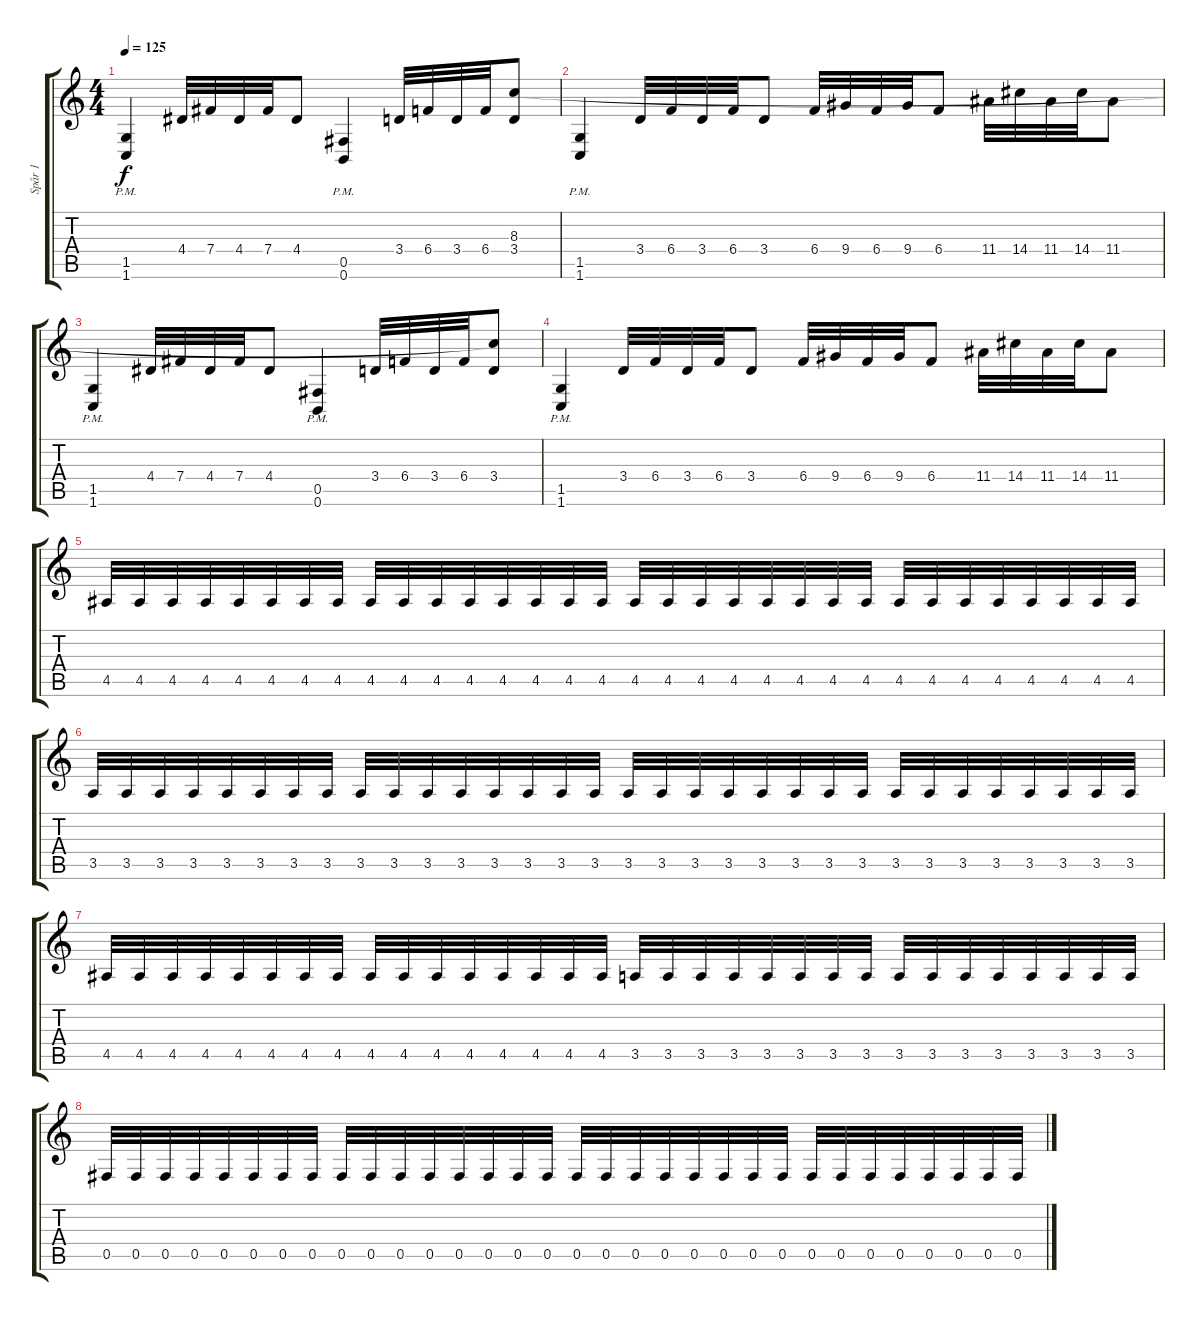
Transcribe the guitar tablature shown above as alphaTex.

\track ("Spår 1" "Spår 1") {instrument distortionguitar}
\staff {score tabs}
\tuning (Db4 Ab3 E3 B2 Gb2 B1) {hide}
\ts (4 4)
\tempo 125
\clef g2
\ks c
(1.5{pm} 1.6{pm}).4{dy f} 4.4.32 7.4.32 4.4.32 7.4.32 4.4.8 (0.5{pm} 0.6{pm}).4 3.4.32 6.4.32 3.4.32 6.4.32 (8.3{t} 3.4).8 |
(1.5{pm} 1.6{pm}).4 3.4.32 6.4.32 3.4.32 6.4.32 3.4.8 6.4.32 9.4.32 6.4.32 9.4.32 6.4.8 11.4.32 14.4.32 11.4.32 14.4.32 11.4.8 |
(1.5{pm} 1.6{pm}).4 4.4.32 7.4.32 4.4.32 7.4.32 4.4.8 (0.5{pm} 0.6{pm}).4 3.4.32 6.4.32 3.4.32 6.4.32 (8.3{t} 3.4).8 |
(1.5{pm} 1.6{pm}).4 3.4.32 6.4.32 3.4.32 6.4.32 3.4.8 6.4.32 9.4.32 6.4.32 9.4.32 6.4.8 11.4.32 14.4.32 11.4.32 14.4.32 11.4.8 |
4.5.32 4.5.32 4.5.32 4.5.32 4.5.32 4.5.32 4.5.32 4.5.32 4.5.32 4.5.32 4.5.32 4.5.32 4.5.32 4.5.32 4.5.32 4.5.32 4.5.32 4.5.32 4.5.32 4.5.32 4.5.32 4.5.32 4.5.32 4.5.32 4.5.32 4.5.32 4.5.32 4.5.32 4.5.32 4.5.32 4.5.32 4.5.32 |
3.5.32 3.5.32 3.5.32 3.5.32 3.5.32 3.5.32 3.5.32 3.5.32 3.5.32 3.5.32 3.5.32 3.5.32 3.5.32 3.5.32 3.5.32 3.5.32 3.5.32 3.5.32 3.5.32 3.5.32 3.5.32 3.5.32 3.5.32 3.5.32 3.5.32 3.5.32 3.5.32 3.5.32 3.5.32 3.5.32 3.5.32 3.5.32 |
4.5.32 4.5.32 4.5.32 4.5.32 4.5.32 4.5.32 4.5.32 4.5.32 4.5.32 4.5.32 4.5.32 4.5.32 4.5.32 4.5.32 4.5.32 4.5.32 3.5.32 3.5.32 3.5.32 3.5.32 3.5.32 3.5.32 3.5.32 3.5.32 3.5.32 3.5.32 3.5.32 3.5.32 3.5.32 3.5.32 3.5.32 3.5.32 |
0.5.32 0.5.32 0.5.32 0.5.32 0.5.32 0.5.32 0.5.32 0.5.32 0.5.32 0.5.32 0.5.32 0.5.32 0.5.32 0.5.32 0.5.32 0.5.32 0.5.32 0.5.32 0.5.32 0.5.32 0.5.32 0.5.32 0.5.32 0.5.32 0.5.32 0.5.32 0.5.32 0.5.32 0.5.32 0.5.32 0.5.32 0.5.32
